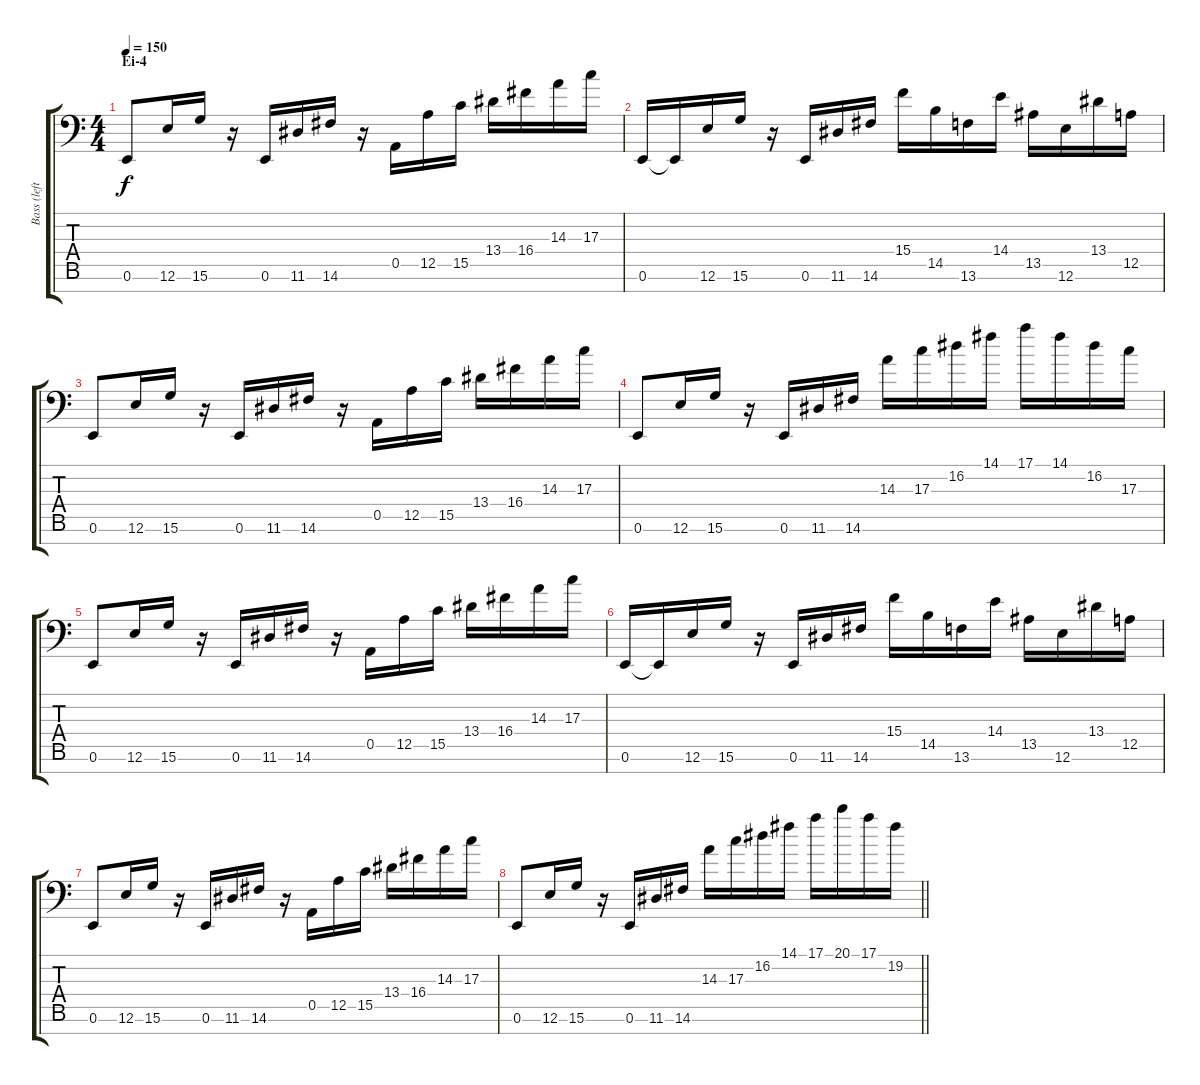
\track ("Bass (left)" "Bass (left") {instrument electricbasspick}
\staff {score tabs}
\tuning (E3 B2 G2 D2 A1 E1 B0) {hide}
\ts (4 4)
\section ("" "Ei-4")
\tempo 150
\clef f4
\ks c
0.6.8{dy f} 12.6.16 15.6.16 r.16 0.6.16 11.6.16 14.6.16 r.16 0.5.16 12.5.16 15.5.16 13.4.16 16.4.16 14.3.16 17.3.16 |
0.6.16 0.6{t}.16 12.6.16 15.6.16 r.16 0.6.16 11.6.16 14.6.16 15.4.16 14.5.16 13.6.16 14.4.16 13.5.16 12.6.16 13.4.16 12.5.16 |
0.6.8 12.6.16 15.6.16 r.16 0.6.16 11.6.16 14.6.16 r.16 0.5.16 12.5.16 15.5.16 13.4.16 16.4.16 14.3.16 17.3.16 |
0.6.8 12.6.16 15.6.16 r.16 0.6.16 11.6.16 14.6.16 14.3.16 17.3.16 16.2.16 14.1.16 17.1.16 14.1.16 16.2.16 17.3.16 |
0.6.8 12.6.16 15.6.16 r.16 0.6.16 11.6.16 14.6.16 r.16 0.5.16 12.5.16 15.5.16 13.4.16 16.4.16 14.3.16 17.3.16 |
0.6.16 0.6{t}.16 12.6.16 15.6.16 r.16 0.6.16 11.6.16 14.6.16 15.4.16 14.5.16 13.6.16 14.4.16 13.5.16 12.6.16 13.4.16 12.5.16 |
0.6.8 12.6.16 15.6.16 r.16 0.6.16 11.6.16 14.6.16 r.16 0.5.16 12.5.16 15.5.16 13.4.16 16.4.16 14.3.16 17.3.16 |
\barLineRight lightlight
0.6.8 12.6.16 15.6.16 r.16 0.6.16 11.6.16 14.6.16 14.3.16 17.3.16 16.2.16 14.1.16 17.1.16 20.1.16 17.1.16 19.2.16
